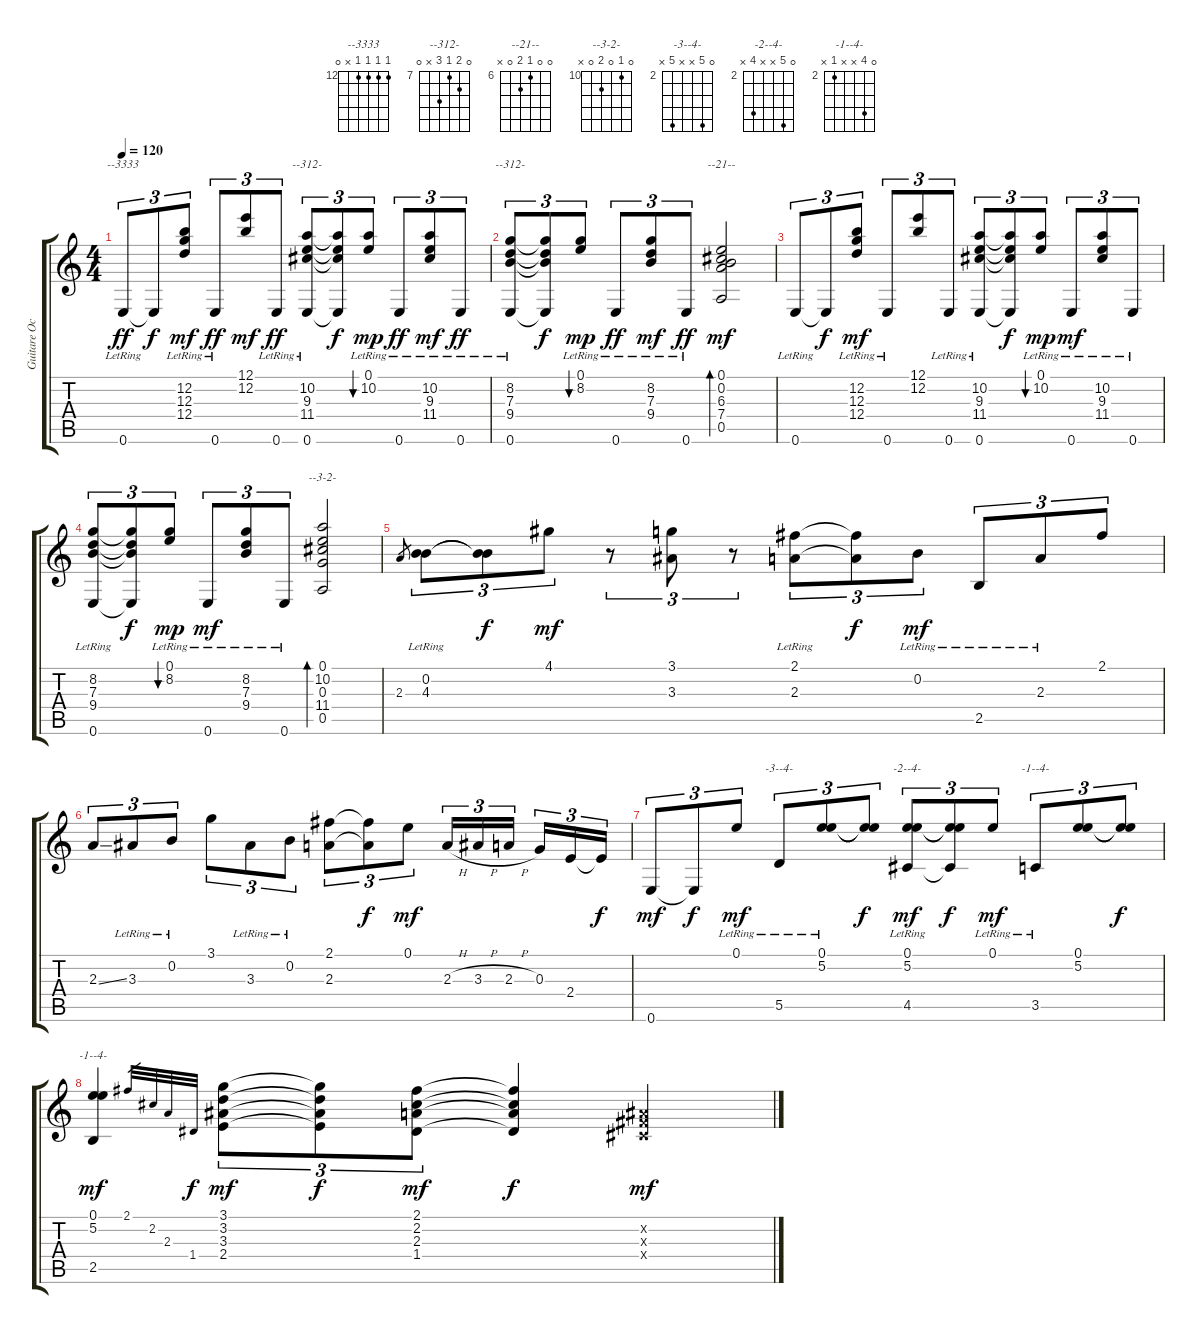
\track ("Guitare Octobre 2000" "Guitare Oc") {instrument acousticguitarnylon}
\staff {score tabs}
\tuning (E4 B3 G3 D3 A2 E2) {hide}
\chord ("--3333" 12 12 12 12 x 0) {firstfret 12}
\chord ("--312-" 0 10 9 11 x 0) {firstfret 9}
\chord ("--312-" 0 8 7 9 x 0) {firstfret 7}
\chord ("--21--" 0 0 6 7 0 x) {firstfret 6}
\chord ("--3-2-" 0 10 0 11 0 x) {firstfret 10}
\chord ("-3--4-" 0 6 x x 6 x) {firstfret 2}
\chord ("-2--4-" 0 6 x x 5 x) {firstfret 2}
\chord ("-1--4-" 0 5 x x 3 x) {firstfret 2}
\chord ("-1--4-" 0 5 x x 2 x) {firstfret 2}
\ts (4 4)
\tempo 120
\clef g2
\ks c
0.6{lr}.8{tu (3 2) ch "--3333" dy ff} 0.6{t}.8{tu (3 2) dy f} (12.2{lr} 12.3{lr} 12.4{lr}).8{tu (3 2) dy mf} 0.6{lr}.8{tu (3 2) dy ff} (12.1 12.2).8{tu (3 2) dy mf} 0.6{lr}.8{tu (3 2) dy ff} (10.2{lr} 9.3{lr} 11.4{lr} 0.6{lr}).8{tu (3 2) ch "--312-"} (10.2{t} 9.3{t} 11.4{t} 0.6{t}).8{tu (3 2) dy f} (0.1{lr} 10.2).8{tu (3 2) bu 120 dy mp} 0.6{lr}.8{tu (3 2) dy ff} (10.2{lr} 9.3{lr} 11.4{lr}).8{tu (3 2) dy mf} 0.6{lr}.8{tu (3 2) dy ff} |
(8.2{lr} 7.3{lr} 9.4{lr} 0.6{lr}).8{tu (3 2) ch "--312-"} (8.2{t} 7.3{t} 9.4{t} 0.6{t}).8{tu (3 2) dy f} (0.1{lr} 8.2).8{tu (3 2) bu 120 dy mp} 0.6{lr}.8{tu (3 2) dy ff} (8.2{lr} 7.3{lr} 9.4{lr}).8{tu (3 2) dy mf} 0.6{lr}.8{tu (3 2) dy ff} (0.1 0.2 6.3 7.4 0.5).2{bd 240 ch "--21--" dy mf} |
0.6{lr}.8{tu (3 2)} 0.6{t}.8{tu (3 2) dy f} (12.2{lr} 12.3{lr} 12.4{lr}).8{tu (3 2) dy mf} 0.6{lr}.8{tu (3 2)} (12.1 12.2).8{tu (3 2)} 0.6{lr}.8{tu (3 2)} (10.2{lr} 9.3{lr} 11.4{lr} 0.6{lr}).8{tu (3 2)} (10.2{t} 9.3{t} 11.4{t} 0.6{t}).8{tu (3 2) dy f} (0.1{lr} 10.2).8{tu (3 2) bu 120 dy mp} 0.6{lr}.8{tu (3 2) dy mf} (10.2{lr} 9.3{lr} 11.4{lr}).8{tu (3 2)} 0.6{lr}.8{tu (3 2)} |
(8.2{lr} 7.3{lr} 9.4{lr} 0.6{lr}).8{tu (3 2)} (8.2{t} 7.3{t} 9.4{t} 0.6{t}).8{tu (3 2) dy f} (0.1{lr} 8.2).8{tu (3 2) bu 120 dy mp} 0.6{lr}.8{tu (3 2) dy mf} (8.2{lr} 7.3{lr} 9.4{lr}).8{tu (3 2)} 0.6{lr}.8{tu (3 2)} (0.1 10.2 0.3 11.4 0.5).2{bd 240 ch "--3-2-"} |
2.3.8{gr} (0.2{lr} 4.3{lr}).8{tu (3 2)} (0.2{t} 4.3{t}).8{tu (3 2) dy f} 4.1.8{tu (3 2) dy mf} r.8{tu (3 2)} (3.1 3.3).8{tu (3 2)} r.8{tu (3 2)} (2.1{lr} 2.3{lr}).8{tu (3 2)} (2.1{t} 2.3{t}).8{tu (3 2) dy f} 0.2{lr}.8{tu (3 2) dy mf} 2.5{lr}.8{tu (3 2)} 2.3{lr}.8{tu (3 2)} 2.1.8{tu (3 2)} |
2.3{ss}.8{tu (3 2)} 3.3{lr}.8{tu (3 2)} 0.2{lr}.8{tu (3 2)} 3.1.8{tu (3 2)} 3.3{lr}.8{tu (3 2)} 0.2{lr}.8{tu (3 2)} (2.1 2.3).8{tu (3 2)} (2.1{t} 2.3{t}).8{tu (3 2) dy f} 0.1.8{tu (3 2) dy mf} 2.3{h}.16{tu (3 2)} 3.3{h}.16{tu (3 2)} 2.3{h}.16{tu (3 2)} 0.3.16{tu (3 2)} 2.4.16{tu (3 2)} 2.4{t}.16{tu (3 2) dy f} |
0.6.8{tu (3 2) dy mf} 0.6{t}.8{tu (3 2) dy f} 0.1{lr}.8{tu (3 2) dy mf} 5.5{lr}.8{tu (3 2) ch "-3--4-"} (0.1{lr} 5.2).8{tu (3 2)} (0.1{t} 5.2{t}).8{tu (3 2) dy f} (0.1{lr} 5.2 4.5{lr}).8{tu (3 2) ch "-2--4-" dy mf} (0.1{t} 5.2{t} 4.5{t}).8{tu (3 2) dy f} 0.1{lr}.8{tu (3 2) dy mf} 3.5{lr}.8{tu (3 2) ch "-1--4-"} (0.1 5.2).8{tu (3 2)} (0.1{t} 5.2{t}).8{tu (3 2) dy f} |
(0.1 5.2 2.5).4{ch "-1--4-" dy mf} 2.1.32{gr} 2.2.32{gr} 2.3.32{gr} 1.4.32{gr dy f} (3.1 3.2 3.3 2.4).8{tu (3 2) dy mf} (3.1{t} 3.2{t} 3.3{t} 2.4{t}).8{tu (3 2) dy f} (2.1 2.2 2.3 1.4).8{tu (3 2) dy mf} (2.1{t} 2.2{t} 2.3{t} 1.4{t}).4{dy f} (-1.2{x} -1.3{x} -1.4{x}).4{dy mf}
